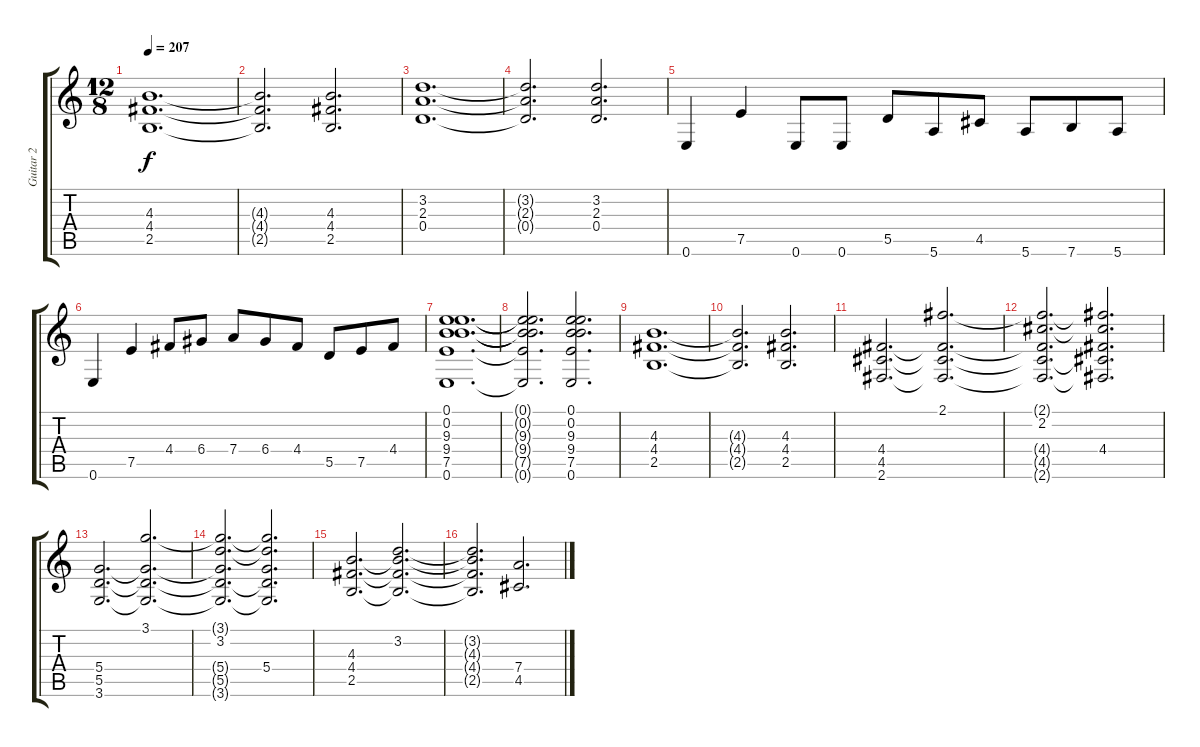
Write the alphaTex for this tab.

\track ("Guitar 2" "Guitar 2") {instrument distortionguitar}
\staff {score tabs}
\tuning (E4 B3 G3 D3 A2 E2) {hide}
\ts (12 8)
\tempo 207
\clef g2
\ks c
(4.3 4.4 2.5).1{d dy f} |
(4.3{t} 4.4{t} 2.5{t}).2{d} (4.3 4.4 2.5).2{d} |
(3.2 2.3 0.4).1{d} |
(3.2{t} 2.3{t} 0.4{t}).2{d} (3.2 2.3 0.4).2{d} |
0.6.4 7.5.4 0.6.8 0.6.8 5.5.8 5.6.8 4.5.8 5.6.8 7.6.8 5.6.8 |
0.6.4 7.5.4 4.4.8 6.4.8 7.4.8 6.4.8 4.4.8 5.5.8 7.5.8 4.4.8 |
(0.1 0.2 9.3 9.4 7.5 0.6).1{d} |
(0.1{t} 0.2{t} 9.3{t} 9.4{t} 7.5{t} 0.6{t}).2{d} (0.1 0.2 9.3 9.4 7.5 0.6).2{d} |
(4.3 4.4 2.5).1{d} |
(4.3{t} 4.4{t} 2.5{t}).2{d} (4.3 4.4 2.5).2{d} |
(4.4 4.5 2.6).2{d} (2.1 4.4{t} 4.5{t} 2.6{t}).2{d} |
(2.1{t} 2.2 4.4{t} 4.5{t} 2.6{t}).2{d} (2.1{t} 2.2{t} 4.4 4.5{t} 2.6{t}).2{d} |
(5.4 5.5 3.6).2{d} (3.1 5.4{t} 5.5{t} 3.6{t}).2{d} |
(3.1{t} 3.2 5.4{t} 5.5{t} 3.6{t}).2{d} (3.1{t} 3.2{t} 5.4 5.5{t} 3.6{t}).2{d} |
(4.3 4.4 2.5).2{d} (3.2 4.3{t} 4.4{t} 2.5{t}).2{d} |
(3.2{t} 4.3{t} 4.4{t} 2.5{t}).2{d} (7.4 4.5).2{d}
